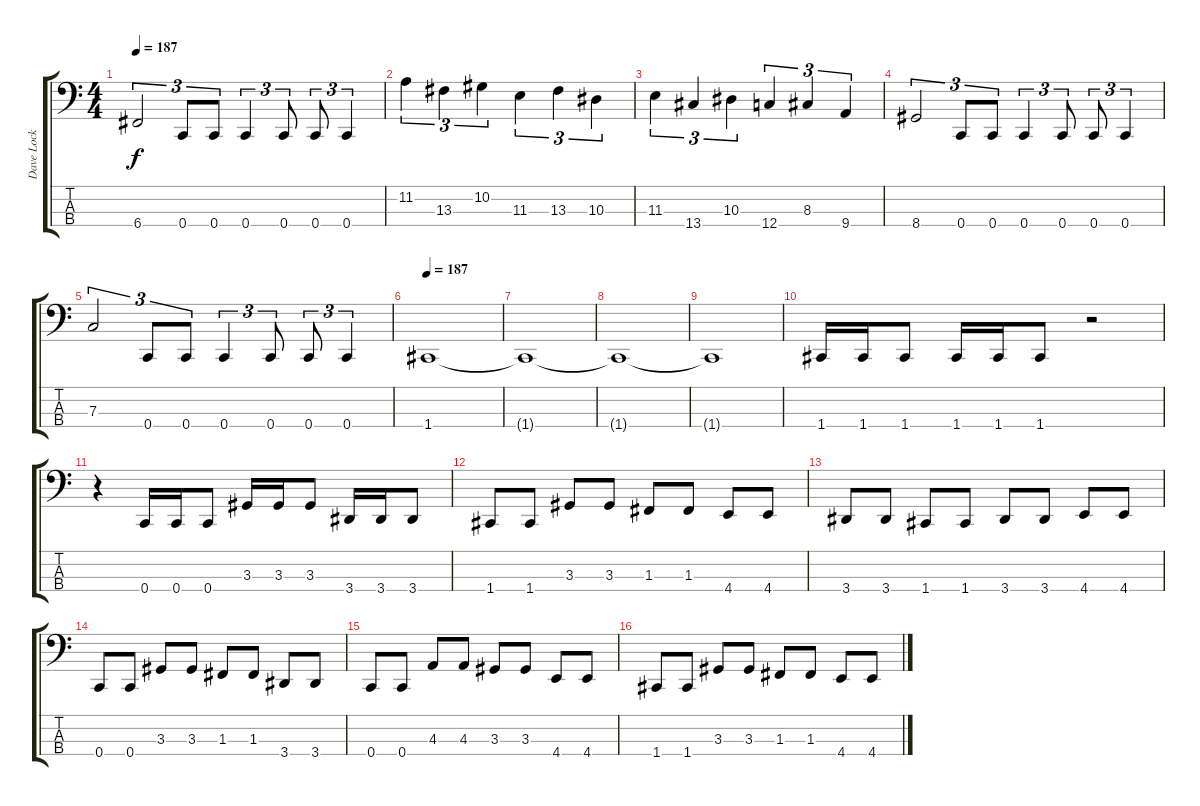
\track ("Dave Lock (Bass)" "Dave Lock ") {instrument electricbasspick}
\staff {score tabs}
\tuning (Eb2 Bb1 F1 C1) {hide}
\ts (4 4)
\tempo 187
\clef f4
\ks c
6.4.2{tu (3 2) dy f} 0.4.8{tu (3 2)} 0.4.8{tu (3 2)} 0.4.4{tu (3 2)} 0.4.8{tu (3 2)} 0.4.8{tu (3 2)} 0.4.4{tu (3 2)} |
11.2.4{tu (3 2)} 13.3.4{tu (3 2)} 10.2.4{tu (3 2)} 11.3.4{tu (3 2)} 13.3.4{tu (3 2)} 10.3.4{tu (3 2)} |
11.3.4{tu (3 2)} 13.4.4{tu (3 2)} 10.3.4{tu (3 2)} 12.4.4{tu (3 2)} 8.3.4{tu (3 2)} 9.4.4{tu (3 2)} |
8.4.2{tu (3 2)} 0.4.8{tu (3 2)} 0.4.8{tu (3 2)} 0.4.4{tu (3 2)} 0.4.8{tu (3 2)} 0.4.8{tu (3 2)} 0.4.4{tu (3 2)} |
7.3.2{tu (3 2)} 0.4.8{tu (3 2)} 0.4.8{tu (3 2)} 0.4.4{tu (3 2)} 0.4.8{tu (3 2)} 0.4.8{tu (3 2)} 0.4.4{tu (3 2)} |
\tempo 187
1.4.1 |
1.4{t}.1 |
1.4{t}.1 |
1.4{t}.1 |
1.4.16 1.4.16 1.4.8 1.4.16 1.4.16 1.4.8 r.2 |
r.4 0.4.16 0.4.16 0.4.8 3.3.16 3.3.16 3.3.8 3.4.16 3.4.16 3.4.8 |
1.4.8 1.4.8 3.3.8 3.3.8 1.3.8 1.3.8 4.4.8 4.4.8 |
3.4.8 3.4.8 1.4.8 1.4.8 3.4.8 3.4.8 4.4.8 4.4.8 |
0.4.8 0.4.8 3.3.8 3.3.8 1.3.8 1.3.8 3.4.8 3.4.8 |
0.4.8 0.4.8 4.3.8 4.3.8 3.3.8 3.3.8 4.4.8 4.4.8 |
1.4.8 1.4.8 3.3.8 3.3.8 1.3.8 1.3.8 4.4.8 4.4.8
